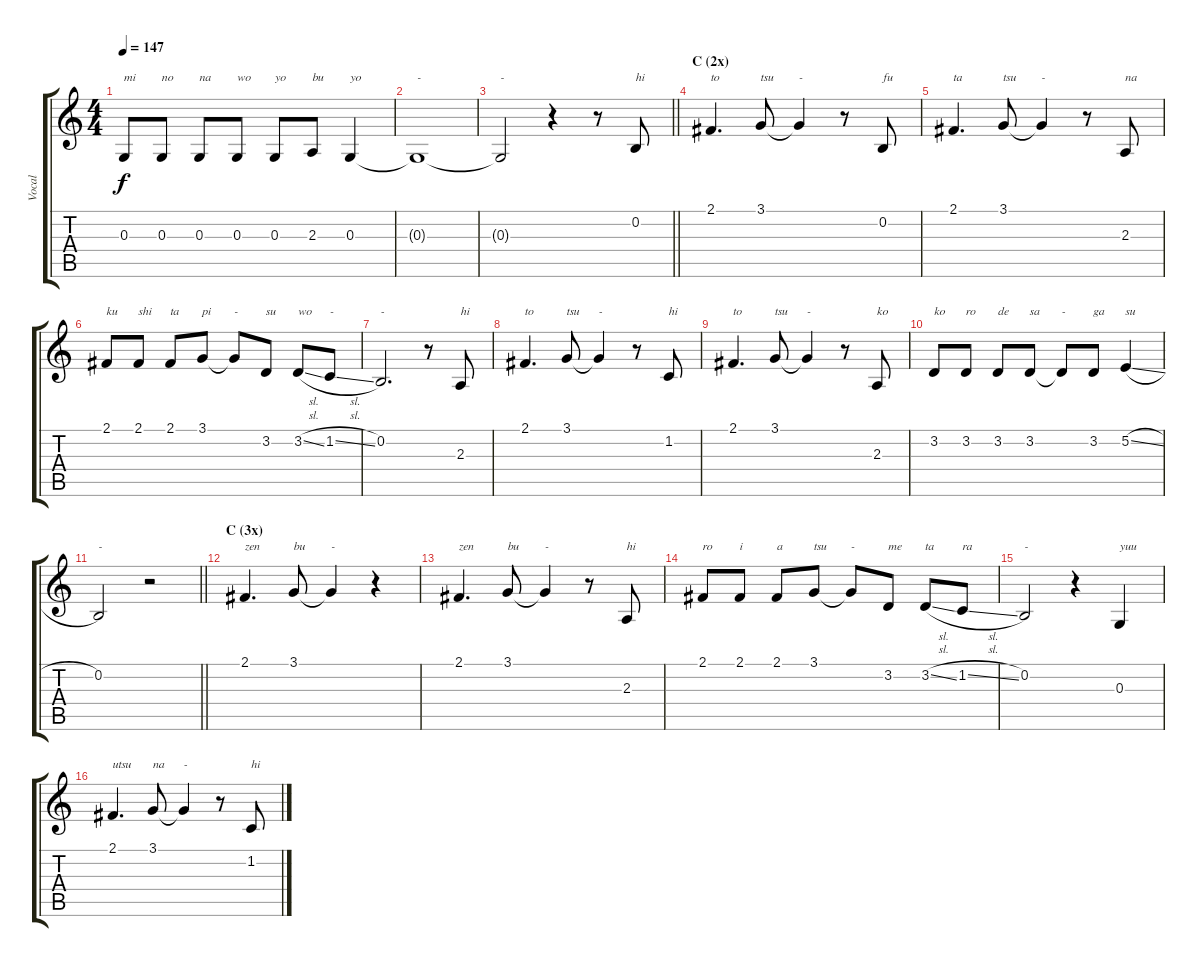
\track ("Vocal" "Vocal") {instrument clarinet}
\staff {score tabs}
\tuning (E4 B3 G3 D3 A2 E2) {hide}
\ts (4 4)
\tempo 147
\clef g2
\ks c
0.3.8{txt "mi" dy f} 0.3.8{txt "no"} 0.3.8{txt "na"} 0.3.8{txt "wo"} 0.3.8{txt "yo"} 2.3.8{txt "bu"} 0.3.4{txt "yo"} |
0.3{t}.1{txt "-"} |
\barLineRight lightlight
0.3{t}.2{txt "-"} r.4 r.8 0.2.8{txt "hi"} |
\section ("" "C (2x)")
2.1.4{d txt "to"} 3.1.8{txt "tsu"} 3.1{t}.4{txt "-"} r.8 0.2.8{txt "fu"} |
2.1.4{d txt "ta"} 3.1.8{txt "tsu"} 3.1{t}.4{txt "-"} r.8 2.3.8{txt "na"} |
2.1.8{txt "ku"} 2.1.8{txt "shi"} 2.1.8{txt "ta"} 3.1.8{txt "pi"} 3.1{t}.8{txt "-"} 3.2.8{txt "su"} 3.2{sl}.8{txt "wo"} 1.2{sl}.8{txt "-"} |
0.2.2{d txt "-"} r.8 2.3.8{txt "hi"} |
2.1.4{d txt "to"} 3.1.8{txt "tsu"} 3.1{t}.4{txt "-"} r.8 1.2.8{txt "hi"} |
2.1.4{d txt "to"} 3.1.8{txt "tsu"} 3.1{t}.4{txt "-"} r.8 2.3.8{txt "ko"} |
3.2.8{txt "ko"} 3.2.8{txt "ro"} 3.2.8{txt "de"} 3.2.8{txt "sa"} 3.2{t}.8{txt "-"} 3.2.8{txt "ga"} 5.2{sl}.4{txt "su"} |
\barLineRight lightlight
0.2.2{txt "-"} r.2 |
\section ("" "C (3x)")
2.1.4{d txt "zen"} 3.1.8{txt "bu"} 3.1{t}.4{txt "-"} r.4 |
2.1.4{d txt "zen"} 3.1.8{txt "bu"} 3.1{t}.4{txt "-"} r.8 2.3.8{txt "hi"} |
2.1.8{txt "ro"} 2.1.8{txt "i"} 2.1.8{txt "a"} 3.1.8{txt "tsu"} 3.1{t}.8{txt "-"} 3.2.8{txt "me"} 3.2{sl}.8{txt "ta"} 1.2{sl}.8{txt "ra"} |
0.2.2{txt "-"} r.4 0.3.4{txt "yuu"} |
2.1.4{d txt "utsu"} 3.1.8{txt "na"} 3.1{t}.4{txt "-"} r.8 1.2.8{txt "hi"}
